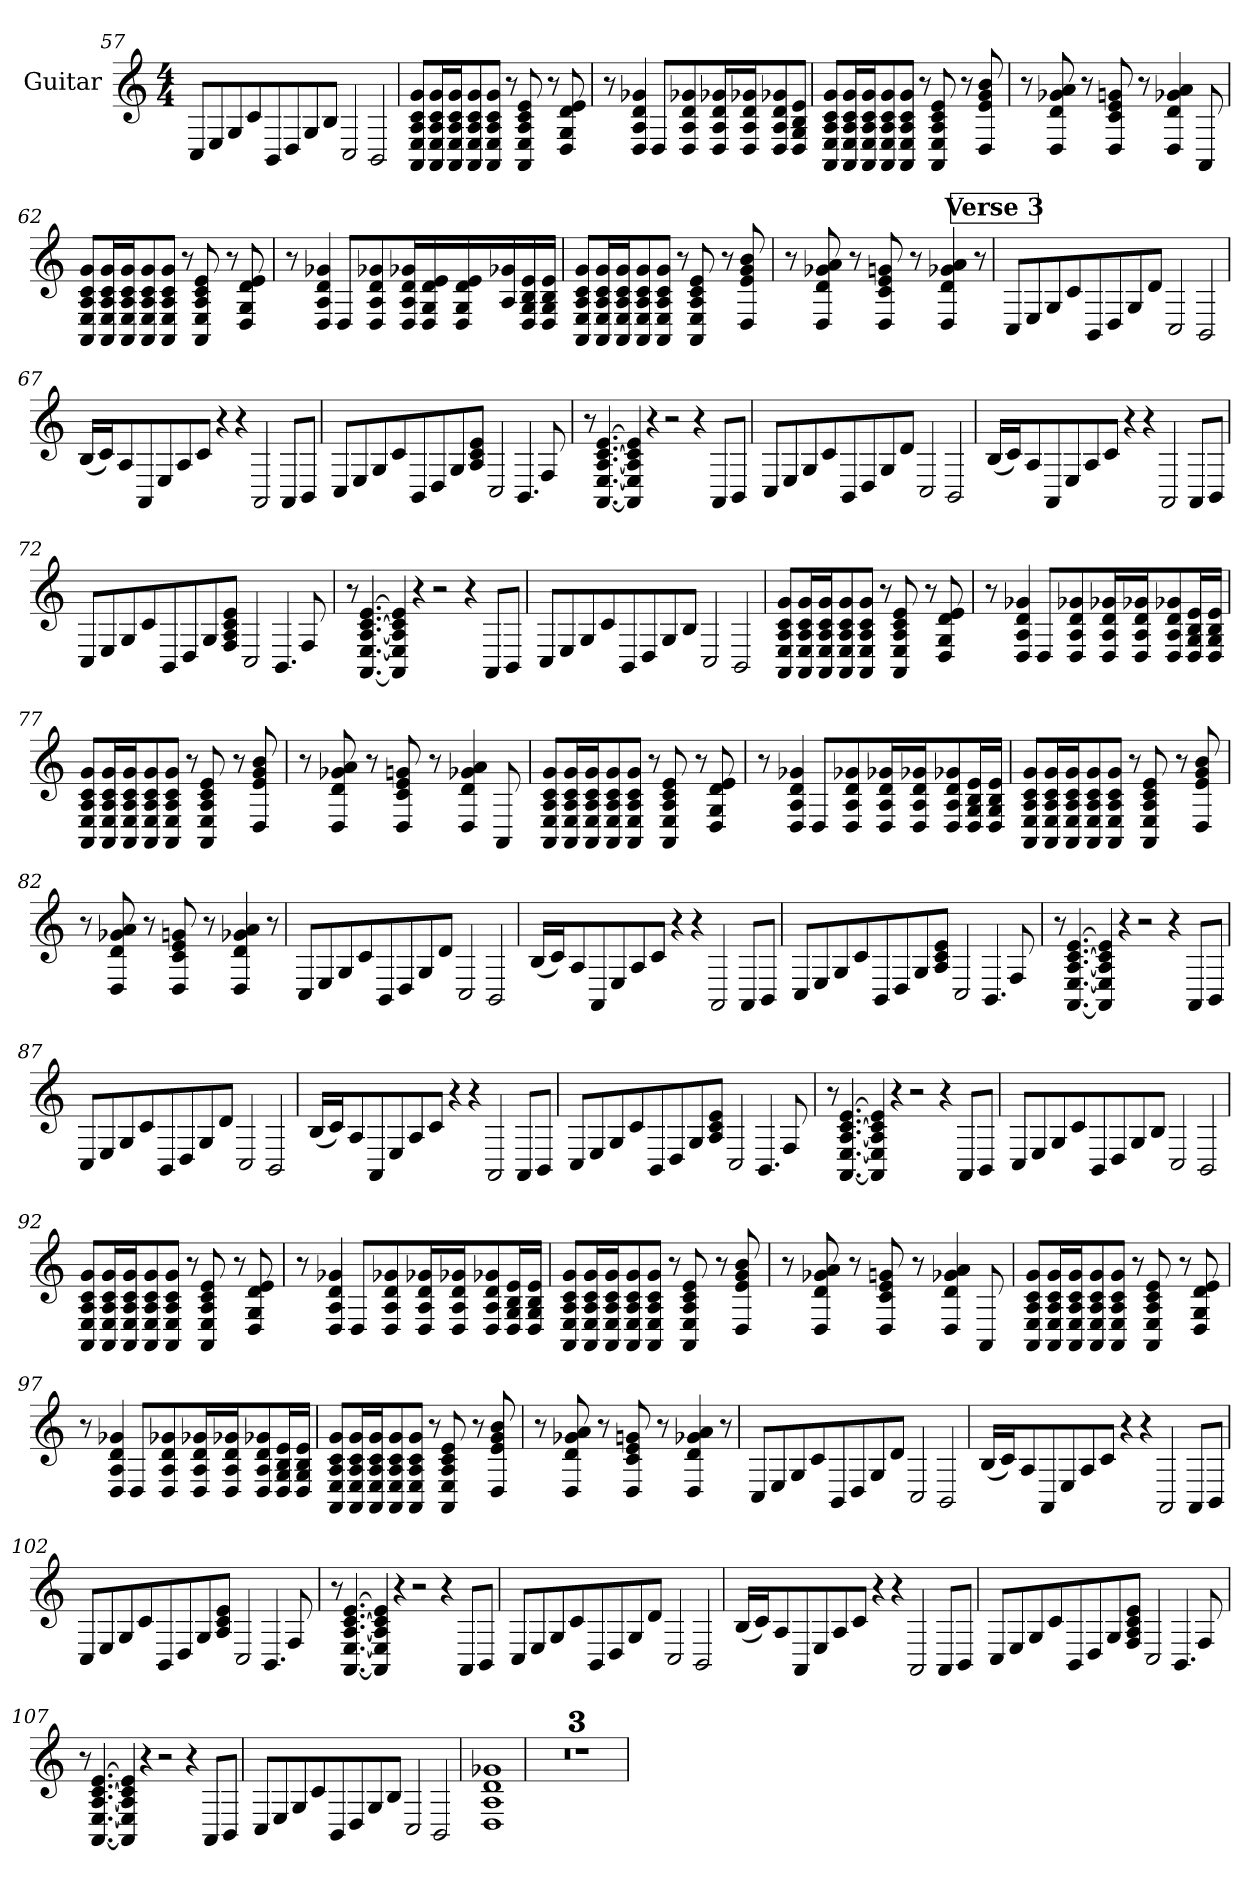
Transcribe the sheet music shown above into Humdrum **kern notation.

**kern
*part1
*staff1
*I"Guitar
*clefG2
*k[]
*M4/4
=57
!LO:N:vis=8
32C/L
!LO:N:vis=8
32E/
!LO:N:vis=8
32G/
!LO:N:vis=8
32c/
!LO:N:vis=8
32BB/
!LO:N:vis=8
32D/
!LO:N:vis=8
32G/
!LO:N:vis=8
32B/J
!LO:N:vis=2
8C
!LO:N:vis=2
8BB
=58
!LO:N:vis=8
32g/ 32c/ 32A/ 32E/ 32AA/L
!LO:N:vis=16
64g/ 64c/ 64A/ 64E/ 64AA/L
!LO:N:vis=16
64g/ 64c/ 64A/ 64E/ 64AA/J
!LO:N:vis=8
32g/ 32c/ 32A/ 32E/ 32AA/
!LO:N:vis=8
32g/ 32c/ 32A/ 32E/ 32AA/J
!LO:N:vis=8
32r
!LO:N:vis=8
32e 32c 32A 32E 32AA
!LO:N:vis=8
32r
!LO:N:vis=8
32e 32d 32G 32D
=59
!LO:N:vis=8
32r
!LO:N:vis=4
16g-X 16d 16A 16D
!LO:N:vis=8
32D/L
!LO:N:vis=8
32g-X/ 32d/ 32A/ 32D/
!LO:N:vis=16
64g-X/ 64d/ 64A/ 64D/L
!LO:N:vis=16
64g-X/ 64d/ 64A/ 64D/J
!LO:N:vis=8
32g-X/ 32d/ 32A/ 32D/
!LO:N:vis=8
32e/ 32B/ 32G/ 32D/J
=60
!LO:N:vis=8
32g/ 32c/ 32A/ 32E/ 32AA/L
!LO:N:vis=16
64g/ 64c/ 64A/ 64E/ 64AA/L
!LO:N:vis=16
64g/ 64c/ 64A/ 64E/ 64AA/J
!LO:N:vis=8
32g/ 32c/ 32A/ 32E/ 32AA/
!LO:N:vis=8
32g/ 32c/ 32A/ 32E/ 32AA/J
!LO:N:vis=8
32r
!LO:N:vis=8
32e 32c 32A 32E 32AA
!LO:N:vis=8
32r
!LO:N:vis=8
32b 32g 32e 32D
=61
!LO:N:vis=8
32r
!LO:N:vis=8
32a 32g-X 32d 32D
!LO:N:vis=8
32r
!LO:N:vis=8
32g 32e 32c 32D
!LO:N:vis=8
32r
!LO:N:vis=4
16a 16g-X 16d 16D
!LO:N:vis=8
32AA
=62
!LO:N:vis=8
32g/ 32c/ 32A/ 32E/ 32AA/L
!LO:N:vis=16
64g/ 64c/ 64A/ 64E/ 64AA/L
!LO:N:vis=16
64g/ 64c/ 64A/ 64E/ 64AA/J
!LO:N:vis=8
32g/ 32c/ 32A/ 32E/ 32AA/
!LO:N:vis=8
32g/ 32c/ 32A/ 32E/ 32AA/J
!LO:N:vis=8
32r
!LO:N:vis=8
32e 32c 32A 32E 32AA
!LO:N:vis=8
32r
!LO:N:vis=8
32e 32d 32G 32D
=63
!LO:N:vis=8
32r
!LO:N:vis=4
16g-X 16d 16A 16D
!LO:N:vis=8
32D/L
!LO:N:vis=8
32g-X/ 32d/ 32A/ 32D/
!LO:N:vis=16
64g-X/ 64d/ 64A/ 64D/L
!LO:N:vis=16
64e/ 64d/ 64G/ 64D/
!LO:N:vis=16
((64e/ 64d/ 64G/ 64D/
!LO:N:vis=16
64g-X/ 64A/
!LO:N:vis=16
64e/ 64B/ 64G/ 64D/
!LO:N:vis=16
64e/ 64B/ 64G/ 64D/JJ
=64
!LO:N:vis=8
32g/ 32c/ 32A/ 32E/ 32AA/L
!LO:N:vis=16
64g/ 64c/ 64A/ 64E/ 64AA/L
!LO:N:vis=16
64g/ 64c/ 64A/ 64E/ 64AA/J
!LO:N:vis=8
32g/ 32c/ 32A/ 32E/ 32AA/
!LO:N:vis=8
32g/ 32c/ 32A/ 32E/ 32AA/J
!LO:N:vis=8
32r
!LO:N:vis=8
32e 32c 32A 32E 32AA
!LO:N:vis=8
32r
!LO:N:vis=8
32b 32g 32e 32D
=65
!LO:N:vis=8
32r
!LO:N:vis=8
32a 32g-X 32d 32D
!LO:N:vis=8
32r
!LO:N:vis=8
32g 32e 32c 32D
!LO:N:vis=8
32r
!LO:N:vis=4
16a 16g-X 16d 16D
!LO:N:vis=8
32r
!!LO:REH:place=s1:a:B:fs=12:t=Verse 3
=66
!LO:N:vis=8
32C/L
!LO:N:vis=8
32E/
!LO:N:vis=8
32G/
!LO:N:vis=8
32c/
!LO:N:vis=8
32BB/
!LO:N:vis=8
32D/
!LO:N:vis=8
32G/
!LO:N:vis=8
32d/J
!LO:N:vis=2
8C
!LO:N:vis=2
8BB
=67
!LO:N:vis=16
(64B/LL
!LO:N:vis=16
64c/J)
!LO:N:vis=8
32A/
!LO:N:vis=8
32AA/
!LO:N:vis=8
32E/
!LO:N:vis=8
32A/
!LO:N:vis=8
32c/J
!LO:N:vis=4
16r
!LO:N:vis=4
16r
!LO:N:vis=2
8AA
!LO:N:vis=8
32AA/L
!LO:N:vis=8
32BB/J
=68
!LO:N:vis=8
32C/L
!LO:N:vis=8
32E/
!LO:N:vis=8
32G/
!LO:N:vis=8
32c/
!LO:N:vis=8
32BB/
!LO:N:vis=8
32D/
!LO:N:vis=8
32G/
!LO:N:vis=8
32e/ 32c/ 32A/J
!LO:N:vis=2
8C
!LO:N:vis=4.
16.BB
!LO:N:vis=8
32F
=69
!LO:N:vis=8
32r
!LO:N:vis=4.
[16.e [16.c [16.A [16.E [16.AA
!LO:N:vis=4
16e] 16c] 16A] 16E] 16AA]
!LO:N:vis=4
16r
!LO:N:vis=2
8r
!LO:N:vis=4
16r
!LO:N:vis=8
32AA/L
!LO:N:vis=8
32BB/J
=70
!LO:N:vis=8
32C/L
!LO:N:vis=8
32E/
!LO:N:vis=8
32G/
!LO:N:vis=8
32c/
!LO:N:vis=8
32BB/
!LO:N:vis=8
32D/
!LO:N:vis=8
32G/
!LO:N:vis=8
32d/J
!LO:N:vis=2
8C
!LO:N:vis=2
8BB
=71
!LO:N:vis=16
(64B/LL
!LO:N:vis=16
64c/J)
!LO:N:vis=8
32A/
!LO:N:vis=8
32AA/
!LO:N:vis=8
32E/
!LO:N:vis=8
32A/
!LO:N:vis=8
32c/J
!LO:N:vis=4
16r
!LO:N:vis=4
16r
!LO:N:vis=2
8AA
!LO:N:vis=8
32AA/L
!LO:N:vis=8
32BB/J
=72
!LO:N:vis=8
32C/L
!LO:N:vis=8
32E/
!LO:N:vis=8
32G/
!LO:N:vis=8
32c/
!LO:N:vis=8
32BB/
!LO:N:vis=8
32D/
!LO:N:vis=8
32G/
!LO:N:vis=8
32e/ 32c/ 32A/ 32F/J
!LO:N:vis=2
8C
!LO:N:vis=4.
16.BB
!LO:N:vis=8
32F
=73
!LO:N:vis=8
32r
!LO:N:vis=4.
[16.e [16.c [16.A [16.E [16.AA
!LO:N:vis=4
16e] 16c] 16A] 16E] 16AA]
!LO:N:vis=4
16r
!LO:N:vis=2
8r
!LO:N:vis=4
16r
!LO:N:vis=8
32AA/L
!LO:N:vis=8
32BB/J
=74
!LO:N:vis=8
32C/L
!LO:N:vis=8
32E/
!LO:N:vis=8
32G/
!LO:N:vis=8
32c/
!LO:N:vis=8
32BB/
!LO:N:vis=8
32D/
!LO:N:vis=8
32G/
!LO:N:vis=8
32B/J
!LO:N:vis=2
8C
!LO:N:vis=2
8BB
=75
!LO:N:vis=8
32g/ 32c/ 32A/ 32E/ 32AA/L
!LO:N:vis=16
64g/ 64c/ 64A/ 64E/ 64AA/L
!LO:N:vis=16
64g/ 64c/ 64A/ 64E/ 64AA/J
!LO:N:vis=8
32g/ 32c/ 32A/ 32E/ 32AA/
!LO:N:vis=8
32g/ 32c/ 32A/ 32E/ 32AA/J
!LO:N:vis=8
32r
!LO:N:vis=8
32e 32c 32A 32E 32AA
!LO:N:vis=8
32r
!LO:N:vis=8
32e 32d 32G 32D
=76
!LO:N:vis=8
32r
!LO:N:vis=4
16g-X 16d 16A 16D
!LO:N:vis=8
32D/L
!LO:N:vis=8
32g-X/ 32d/ 32A/ 32D/
!LO:N:vis=16
64g-X/ 64d/ 64A/ 64D/L
!LO:N:vis=16
64g-X/ 64d/ 64A/ 64D/J
!LO:N:vis=8
32g-X/ 32d/ 32A/ 32D/
!LO:N:vis=16
64e/ 64B/ 64G/ 64D/L
!LO:N:vis=16
64e/ 64B/ 64G/ 64D/JJ
=77
!LO:N:vis=8
32g/ 32c/ 32A/ 32E/ 32AA/L
!LO:N:vis=16
64g/ 64c/ 64A/ 64E/ 64AA/L
!LO:N:vis=16
64g/ 64c/ 64A/ 64E/ 64AA/J
!LO:N:vis=8
32g/ 32c/ 32A/ 32E/ 32AA/
!LO:N:vis=8
32g/ 32c/ 32A/ 32E/ 32AA/J
!LO:N:vis=8
32r
!LO:N:vis=8
32e 32c 32A 32E 32AA
!LO:N:vis=8
32r
!LO:N:vis=8
32b 32g 32e 32D
=78
!LO:N:vis=8
32r
!LO:N:vis=8
32a 32g-X 32d 32D
!LO:N:vis=8
32r
!LO:N:vis=8
32g 32e 32c 32D
!LO:N:vis=8
32r
!LO:N:vis=4
16a 16g-X 16d 16D
!LO:N:vis=8
32AA
=79
!LO:N:vis=8
32g/ 32c/ 32A/ 32E/ 32AA/L
!LO:N:vis=16
64g/ 64c/ 64A/ 64E/ 64AA/L
!LO:N:vis=16
64g/ 64c/ 64A/ 64E/ 64AA/J
!LO:N:vis=8
32g/ 32c/ 32A/ 32E/ 32AA/
!LO:N:vis=8
32g/ 32c/ 32A/ 32E/ 32AA/J
!LO:N:vis=8
32r
!LO:N:vis=8
32e 32c 32A 32E 32AA
!LO:N:vis=8
32r
!LO:N:vis=8
32e 32d 32G 32D
=80
!LO:N:vis=8
32r
!LO:N:vis=4
16g-X 16d 16A 16D
!LO:N:vis=8
32D/L
!LO:N:vis=8
32g-X/ 32d/ 32A/ 32D/
!LO:N:vis=16
64g-X/ 64d/ 64A/ 64D/L
!LO:N:vis=16
64g-X/ 64d/ 64A/ 64D/J
!LO:N:vis=8
32g-X/ 32d/ 32A/ 32D/
!LO:N:vis=16
64e/ 64B/ 64G/ 64D/L
!LO:N:vis=16
64e/ 64B/ 64G/ 64D/JJ
=81
!LO:N:vis=8
32g/ 32c/ 32A/ 32E/ 32AA/L
!LO:N:vis=16
64g/ 64c/ 64A/ 64E/ 64AA/L
!LO:N:vis=16
64g/ 64c/ 64A/ 64E/ 64AA/J
!LO:N:vis=8
32g/ 32c/ 32A/ 32E/ 32AA/
!LO:N:vis=8
32g/ 32c/ 32A/ 32E/ 32AA/J
!LO:N:vis=8
32r
!LO:N:vis=8
32e 32c 32A 32E 32AA
!LO:N:vis=8
32r
!LO:N:vis=8
32b 32g 32e 32D
=82
!LO:N:vis=8
32r
!LO:N:vis=8
32a 32g-X 32d 32D
!LO:N:vis=8
32r
!LO:N:vis=8
32g 32e 32c 32D
!LO:N:vis=8
32r
!LO:N:vis=4
16a 16g-X 16d 16D
!LO:N:vis=8
32r
=83
!!LO:REH:place=s1:a:B:fs=12:t=Verse 4
!LO:N:vis=8
32C/L
!LO:N:vis=8
32E/
!LO:N:vis=8
32G/
!LO:N:vis=8
32c/
!LO:N:vis=8
32BB/
!LO:N:vis=8
32D/
!LO:N:vis=8
32G/
!LO:N:vis=8
32d/J
!LO:N:vis=2
8C
!LO:N:vis=2
8BB
=84
!LO:N:vis=16
(64B/LL
!LO:N:vis=16
64c/J)
!LO:N:vis=8
32A/
!LO:N:vis=8
32AA/
!LO:N:vis=8
32E/
!LO:N:vis=8
32A/
!LO:N:vis=8
32c/J
!LO:N:vis=4
16r
!LO:N:vis=4
16r
!LO:N:vis=2
8AA
!LO:N:vis=8
32AA/L
!LO:N:vis=8
32BB/J
=85
!LO:N:vis=8
32C/L
!LO:N:vis=8
32E/
!LO:N:vis=8
32G/
!LO:N:vis=8
32c/
!LO:N:vis=8
32BB/
!LO:N:vis=8
32D/
!LO:N:vis=8
32G/
!LO:N:vis=8
32e/ 32c/ 32A/J
!LO:N:vis=2
8C
!LO:N:vis=4.
16.BB
!LO:N:vis=8
32F
=86
!LO:N:vis=8
32r
!LO:N:vis=4.
[16.e [16.c [16.A [16.E [16.AA
!LO:N:vis=4
16e] 16c] 16A] 16E] 16AA]
!LO:N:vis=4
16r
!LO:N:vis=2
8r
!LO:N:vis=4
16r
!LO:N:vis=8
32AA/L
!LO:N:vis=8
32BB/J
=87
!LO:N:vis=8
32C/L
!LO:N:vis=8
32E/
!LO:N:vis=8
32G/
!LO:N:vis=8
32c/
!LO:N:vis=8
32BB/
!LO:N:vis=8
32D/
!LO:N:vis=8
32G/
!LO:N:vis=8
32d/J
!LO:N:vis=2
8C
!LO:N:vis=2
8BB
=88
!LO:N:vis=16
(64B/LL
!LO:N:vis=16
64c/J)
!LO:N:vis=8
32A/
!LO:N:vis=8
32AA/
!LO:N:vis=8
32E/
!LO:N:vis=8
32A/
!LO:N:vis=8
32c/J
!LO:N:vis=4
16r
!LO:N:vis=4
16r
!LO:N:vis=2
8AA
!LO:N:vis=8
32AA/L
!LO:N:vis=8
32BB/J
=89
!LO:N:vis=8
32C/L
!LO:N:vis=8
32E/
!LO:N:vis=8
32G/
!LO:N:vis=8
32c/
!LO:N:vis=8
32BB/
!LO:N:vis=8
32D/
!LO:N:vis=8
32G/
!LO:N:vis=8
32e/ 32c/ 32A/J
!LO:N:vis=2
8C
!LO:N:vis=4.
16.BB
!LO:N:vis=8
32F
=90
!LO:N:vis=8
32r
!LO:N:vis=4.
[16.e [16.c [16.A [16.E [16.AA
!LO:N:vis=4
16e] 16c] 16A] 16E] 16AA]
!LO:N:vis=4
16r
!LO:N:vis=2
8r
!LO:N:vis=4
16r
!LO:N:vis=8
32AA/L
!LO:N:vis=8
32BB/J
=91
!LO:N:vis=8
32C/L
!LO:N:vis=8
32E/
!LO:N:vis=8
32G/
!LO:N:vis=8
32c/
!LO:N:vis=8
32BB/
!LO:N:vis=8
32D/
!LO:N:vis=8
32G/
!LO:N:vis=8
32B/J
!LO:N:vis=2
8C
!LO:N:vis=2
8BB
=92
!LO:N:vis=8
32g/ 32c/ 32A/ 32E/ 32AA/L
!LO:N:vis=16
64g/ 64c/ 64A/ 64E/ 64AA/L
!LO:N:vis=16
64g/ 64c/ 64A/ 64E/ 64AA/J
!LO:N:vis=8
32g/ 32c/ 32A/ 32E/ 32AA/
!LO:N:vis=8
32g/ 32c/ 32A/ 32E/ 32AA/J
!LO:N:vis=8
32r
!LO:N:vis=8
32e 32c 32A 32E 32AA
!LO:N:vis=8
32r
!LO:N:vis=8
32e 32d 32G 32D
=93
!LO:N:vis=8
32r
!LO:N:vis=4
16g-X 16d 16A 16D
!LO:N:vis=8
32D/L
!LO:N:vis=8
32g-X/ 32d/ 32A/ 32D/
!LO:N:vis=16
64g-X/ 64d/ 64A/ 64D/L
!LO:N:vis=16
64g-X/ 64d/ 64A/ 64D/J
!LO:N:vis=8
32g-X/ 32d/ 32A/ 32D/
!LO:N:vis=16
64e/ 64B/ 64G/ 64D/L
!LO:N:vis=16
64e/ 64B/ 64G/ 64D/JJ
=94
!LO:N:vis=8
32g/ 32c/ 32A/ 32E/ 32AA/L
!LO:N:vis=16
64g/ 64c/ 64A/ 64E/ 64AA/L
!LO:N:vis=16
64g/ 64c/ 64A/ 64E/ 64AA/J
!LO:N:vis=8
32g/ 32c/ 32A/ 32E/ 32AA/
!LO:N:vis=8
32g/ 32c/ 32A/ 32E/ 32AA/J
!LO:N:vis=8
32r
!LO:N:vis=8
32e 32c 32A 32E 32AA
!LO:N:vis=8
32r
!LO:N:vis=8
32b 32g 32e 32D
=95
!LO:N:vis=8
32r
!LO:N:vis=8
32a 32g-X 32d 32D
!LO:N:vis=8
32r
!LO:N:vis=8
32g 32e 32c 32D
!LO:N:vis=8
32r
!LO:N:vis=4
16a 16g-X 16d 16D
!LO:N:vis=8
32AA
=96
!LO:N:vis=8
32g/ 32c/ 32A/ 32E/ 32AA/L
!LO:N:vis=16
64g/ 64c/ 64A/ 64E/ 64AA/L
!LO:N:vis=16
64g/ 64c/ 64A/ 64E/ 64AA/J
!LO:N:vis=8
32g/ 32c/ 32A/ 32E/ 32AA/
!LO:N:vis=8
32g/ 32c/ 32A/ 32E/ 32AA/J
!LO:N:vis=8
32r
!LO:N:vis=8
32e 32c 32A 32E 32AA
!LO:N:vis=8
32r
!LO:N:vis=8
32e 32d 32G 32D
=97
!LO:N:vis=8
32r
!LO:N:vis=4
16g-X 16d 16A 16D
!LO:N:vis=8
32D/L
!LO:N:vis=8
32g-X/ 32d/ 32A/ 32D/
!LO:N:vis=16
64g-X/ 64d/ 64A/ 64D/L
!LO:N:vis=16
64g-X/ 64d/ 64A/ 64D/J
!LO:N:vis=8
32g-X/ 32d/ 32A/ 32D/
!LO:N:vis=16
64e/ 64B/ 64G/ 64D/L
!LO:N:vis=16
64e/ 64B/ 64G/ 64D/JJ
=98
!LO:N:vis=8
32g/ 32c/ 32A/ 32E/ 32AA/L
!LO:N:vis=16
64g/ 64c/ 64A/ 64E/ 64AA/L
!LO:N:vis=16
64g/ 64c/ 64A/ 64E/ 64AA/J
!LO:N:vis=8
32g/ 32c/ 32A/ 32E/ 32AA/
!LO:N:vis=8
32g/ 32c/ 32A/ 32E/ 32AA/J
!LO:N:vis=8
32r
!LO:N:vis=8
32e 32c 32A 32E 32AA
!LO:N:vis=8
32r
!LO:N:vis=8
32b 32g 32e 32D
=99
!LO:N:vis=8
32r
!LO:N:vis=8
32a 32g-X 32d 32D
!LO:N:vis=8
32r
!LO:N:vis=8
32g 32e 32c 32D
!LO:N:vis=8
32r
!LO:N:vis=4
16a 16g-X 16d 16D
!LO:N:vis=8
32r
=100
!!LO:REH:place=s1:a:B:fs=12:t=Verse 5
!LO:N:vis=8
32C/L
!LO:N:vis=8
32E/
!LO:N:vis=8
32G/
!LO:N:vis=8
32c/
!LO:N:vis=8
32BB/
!LO:N:vis=8
32D/
!LO:N:vis=8
32G/
!LO:N:vis=8
32d/J
!LO:N:vis=2
8C
!LO:N:vis=2
8BB
=101
!LO:N:vis=16
(64B/LL
!LO:N:vis=16
64c/J)
!LO:N:vis=8
32A/
!LO:N:vis=8
32AA/
!LO:N:vis=8
32E/
!LO:N:vis=8
32A/
!LO:N:vis=8
32c/J
!LO:N:vis=4
16r
!LO:N:vis=4
16r
!LO:N:vis=2
8AA
!LO:N:vis=8
32AA/L
!LO:N:vis=8
32BB/J
=102
!LO:N:vis=8
32C/L
!LO:N:vis=8
32E/
!LO:N:vis=8
32G/
!LO:N:vis=8
32c/
!LO:N:vis=8
32BB/
!LO:N:vis=8
32D/
!LO:N:vis=8
32G/
!LO:N:vis=8
32e/ 32c/ 32A/J
!LO:N:vis=2
8C
!LO:N:vis=4.
16.BB
!LO:N:vis=8
32F
=103
!LO:N:vis=8
32r
!LO:N:vis=4.
[16.e [16.c [16.A [16.E [16.AA
!LO:N:vis=4
16e] 16c] 16A] 16E] 16AA]
!LO:N:vis=4
16r
!LO:N:vis=2
8r
!LO:N:vis=4
16r
!LO:N:vis=8
32AA/L
!LO:N:vis=8
32BB/J
=104
!LO:N:vis=8
32C/L
!LO:N:vis=8
32E/
!LO:N:vis=8
32G/
!LO:N:vis=8
32c/
!LO:N:vis=8
32BB/
!LO:N:vis=8
32D/
!LO:N:vis=8
32G/
!LO:N:vis=8
32d/J
!LO:N:vis=2
8C
!LO:N:vis=2
8BB
=105
!LO:N:vis=16
(64B/LL
!LO:N:vis=16
64c/J)
!LO:N:vis=8
32A/
!LO:N:vis=8
32AA/
!LO:N:vis=8
32E/
!LO:N:vis=8
32A/
!LO:N:vis=8
32c/J
!LO:N:vis=4
16r
!LO:N:vis=4
16r
!LO:N:vis=2
8AA
!LO:N:vis=8
32AA/L
!LO:N:vis=8
32BB/J
=106
!LO:N:vis=8
32C/L
!LO:N:vis=8
32E/
!LO:N:vis=8
32G/
!LO:N:vis=8
32c/
!LO:N:vis=8
32BB/
!LO:N:vis=8
32D/
!LO:N:vis=8
32G/
!LO:N:vis=8
32e/ 32c/ 32A/ 32F/J
!LO:N:vis=2
8C
!LO:N:vis=4.
16.BB
!LO:N:vis=8
32F
=107
!LO:N:vis=8
32r
!LO:N:vis=4.
[16.e [16.c [16.A [16.E [16.AA
!LO:N:vis=4
16e] 16c] 16A] 16E] 16AA]
!LO:N:vis=4
16r
!LO:N:vis=2
8r
!LO:N:vis=4
16r
!LO:N:vis=8
32AA/L
!LO:N:vis=8
32BB/J
=108
!LO:N:vis=8
32C/L
!LO:N:vis=8
32E/
!LO:N:vis=8
32G/
!LO:N:vis=8
32c/
!LO:N:vis=8
32BB/
!LO:N:vis=8
32D/
!LO:N:vis=8
32G/
!LO:N:vis=8
32B/J
!LO:N:vis=2
8C
!LO:N:vis=2
8BB
=109
!!LO:REH:place=s1:a:B:fs=12:t=Interlude
!LO:N:vis=1
4g-X 4d 4A 4D
=110
!LO:N:vis=1
1r
=111
!LO:N:vis=1
1r
=112
!LO:N:vis=1
1r
=
*-
